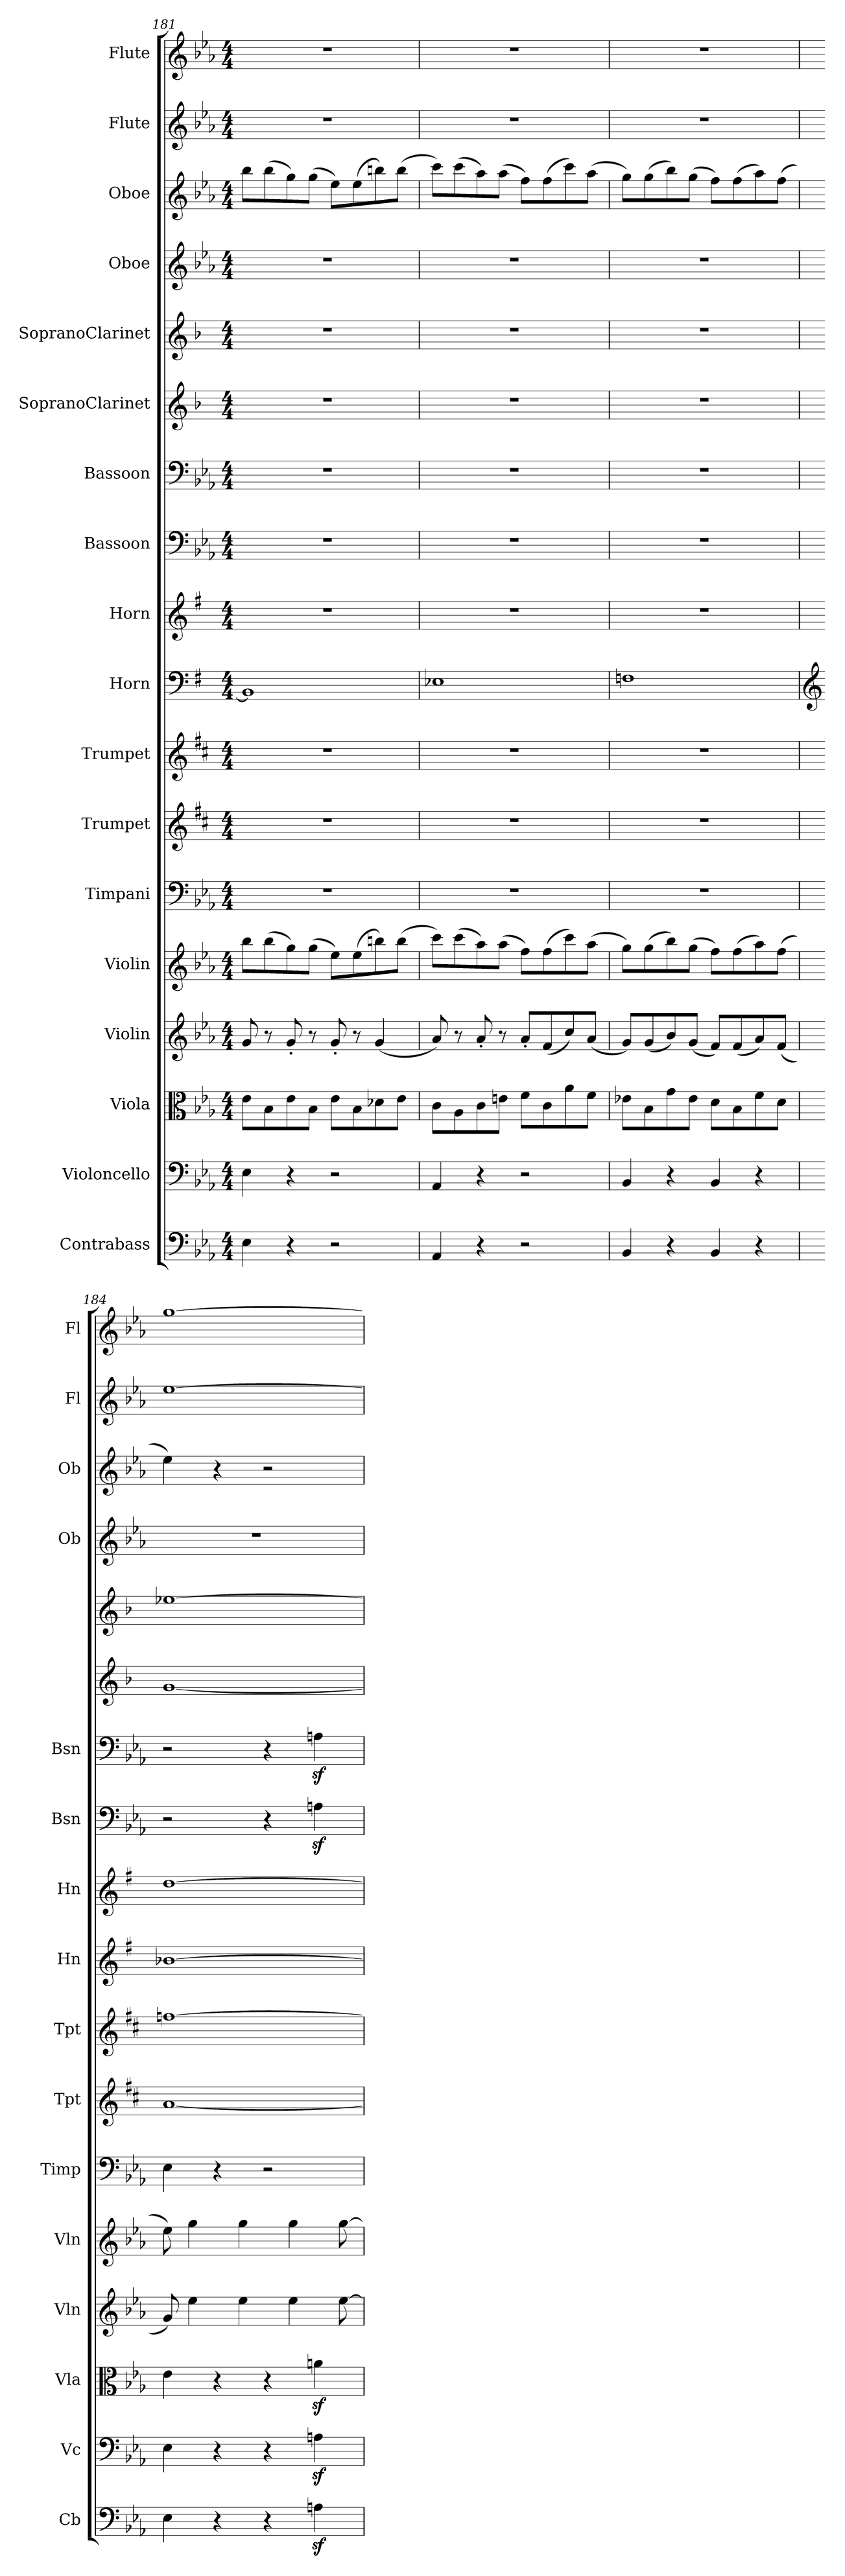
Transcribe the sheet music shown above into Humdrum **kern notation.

**kern	**kern	**kern	**kern	**kern	**kern	**kern	**kern	**kern	**kern	**kern	**kern	**kern	**kern	**kern	**kern	**kern	**kern
*part18	*part17	*part16	*part15	*part14	*part13	*part12	*part11	*part10	*part9	*part8	*part7	*part6	*part5	*part4	*part3	*part2	*part1
*staff18	*staff17	*staff16	*staff15	*staff14	*staff13	*staff12	*staff11	*staff10	*staff9	*staff8	*staff7	*staff6	*staff5	*staff4	*staff3	*staff2	*staff1
*I"Contrabass	*I"Violoncello	*I"Viola	*I"Violin	*I"Violin	*I"Timpani	*I"Trumpet	*I"Trumpet	*I"Horn	*I"Horn	*I"Bassoon	*I"Bassoon	*I"SopranoClarinet	*I"SopranoClarinet	*I"Oboe	*I"Oboe	*I"Flute	*I"Flute
*I'Cb	*I'Vc	*I'Vla	*I'Vln	*I'Vln	*I'Timp	*I'Tpt	*I'Tpt	*I'Hn	*I'Hn	*I'Bsn	*I'Bsn	*	*	*I'Ob	*I'Ob	*I'Fl	*I'Fl
*clefF4	*clefF4	*clefC3	*clefG2	*clefG2	*clefF4	*clefG2	*clefG2	*clefF4	*clefG2	*clefF4	*clefF4	*clefG2	*clefG2	*clefG2	*clefG2	*clefG2	*clefG2
*ITrd7c12	*	*	*	*	*	*ITrd1c2	*ITrd1c2	*ITrd4c7	*ITrd4c7	*	*	*	*	*	*	*	*
*k[b-e-a-]	*k[b-e-a-]	*k[b-e-a-]	*k[b-e-a-]	*k[b-e-a-]	*k[b-e-a-]	*k[]	*k[]	*k[]	*k[]	*k[b-e-a-]	*k[b-e-a-]	*k[b-]	*k[b-]	*k[b-e-a-]	*k[b-e-a-]	*k[b-e-a-]	*k[b-e-a-]
*M4/4	*M4/4	*M4/4	*M4/4	*M4/4	*M4/4	*M4/4	*M4/4	*M4/4	*M4/4	*M4/4	*M4/4	*M4/4	*M4/4	*M4/4	*M4/4	*M4/4	*M4/4
=181	=181	=181	=181	=181	=181	=181	=181	=181	=181	=181	=181	=181	=181	=181	=181	=181	=181
4EE-\	4E-\	8e-\L	8g/	8bb-\L	1r	1r	1r	1EE-]	1r	1r	1r	1r	1r	1r	8bb-\L	1r	1r
.	.	8B-\	8r	(>8bb-\	.	.	.	.	.	.	.	.	.	.	(>8bb-\	.	.
4r	4r	8e-\	8g'/	8gg\)	.	.	.	.	.	.	.	.	.	.	8gg\)	.	.
.	.	8B-\J	8r	(>8gg\J	.	.	.	.	.	.	.	.	.	.	(>8gg\J	.	.
2r	2r	8e-\L	8g'/	8ee-\L)	.	.	.	.	.	.	.	.	.	.	8ee-\L)	.	.
.	.	8B-\	8r	(>8ee-\	.	.	.	.	.	.	.	.	.	.	(>8ee-\	.	.
.	.	8d-X\	(<4g/	8bbn\)	.	.	.	.	.	.	.	.	.	.	8bbn\)	.	.
.	.	8e-\J	.	(>8bb\J	.	.	.	.	.	.	.	.	.	.	(>8bb\J	.	.
=182	=182	=182	=182	=182	=182	=182	=182	=182	=182	=182	=182	=182	=182	=182	=182	=182	=182
4AAA-/	4AA-/	8c\L	8a-/)	8ccc\L)	1r	1r	1r	1AA-X	1r	1r	1r	1r	1r	1r	8ccc\L)	1r	1r
.	.	8A-\	8r	(>8ccc\	.	.	.	.	.	.	.	.	.	.	(>8ccc\	.	.
4r	4r	8c\	8a-'/	8aa-\)	.	.	.	.	.	.	.	.	.	.	8aa-\)	.	.
.	.	8en\J	8r	(>8aa-\J	.	.	.	.	.	.	.	.	.	.	(>8aa-\J	.	.
2r	2r	8f\L	8a-'/L	8ff\L)	.	.	.	.	.	.	.	.	.	.	8ff\L)	.	.
.	.	8c\	(<8f/	(>8ff\	.	.	.	.	.	.	.	.	.	.	(>8ff\	.	.
.	.	8a-\	8cc/)	8ccc\)	.	.	.	.	.	.	.	.	.	.	8ccc\)	.	.
.	.	8f\J	(<8a-/J	(>8aa-\J	.	.	.	.	.	.	.	.	.	.	(>8aa-\J	.	.
=183	=183	=183	=183	=183	=183	=183	=183	=183	=183	=183	=183	=183	=183	=183	=183	=183	=183
4BBB-/	4BB-/	8e-X\L	8g/L)	8gg\L)	1r	1r	1r	1BB-X	1r	1r	1r	1r	1r	1r	8gg\L)	1r	1r
.	.	8B-\	(<8g/	(>8gg\	.	.	.	.	.	.	.	.	.	.	(>8gg\	.	.
4r	4r	8g\	8b-/)	8bb-\)	.	.	.	.	.	.	.	.	.	.	8bb-\)	.	.
.	.	8e-\J	(<8g/J	(>8gg\J	.	.	.	.	.	.	.	.	.	.	(>8gg\J	.	.
4BBB-/	4BB-/	8d\L	8f/L)	8ff\L)	.	.	.	.	.	.	.	.	.	.	8ff\L)	.	.
.	.	8B-\	(<8f/	(>8ff\	.	.	.	.	.	.	.	.	.	.	(>8ff\	.	.
4r	4r	8f\	8a-/)	8aa-\)	.	.	.	.	.	.	.	.	.	.	8aa-\)	.	.
.	.	8d\J	(<8f/J	(>8ff\J	.	.	.	.	.	.	.	.	.	.	(>8ff\J	.	.
=184	=184	=184	=184	=184	=184	=184	=184	=184	=184	=184	=184	=184	=184	=184	=184	=184	=184
*	*	*	*	*	*	*	*	*clefG2	*	*	*	*	*	*	*	*	*
4EE-\	4E-\	4e-\	8g/)	8ee-\)	4E-\	[1g	[1ee-X	[1e-X	[1g	2r	2r	[1g	[1ee-X	1r	4ee-\)	[1ee-	[1gg
.	.	.	4ee-\	4gg\	.	.	.	.	.	.	.	.	.	.	.	.	.
4r	4r	4r	.	.	4r	.	.	.	.	.	.	.	.	.	4r	.	.
.	.	.	4ee-\	4gg\	.	.	.	.	.	.	.	.	.	.	.	.	.
4r	4r	4r	.	.	2r	.	.	.	.	4r	4r	.	.	.	2r	.	.
.	.	.	4ee-\	4gg\	.	.	.	.	.	.	.	.	.	.	.	.	.
4AAnz<\	4Anz<\	4anz<\	.	.	.	.	.	.	.	4Anz<\	4Anz<\	.	.	.	.	.	.
.	.	.	[8ee-\	[8gg\	.	.	.	.	.	.	.	.	.	.	.	.	.
=	=	=	=	=	=	=	=	=	=	=	=	=	=	=	=	=	=
*-	*-	*-	*-	*-	*-	*-	*-	*-	*-	*-	*-	*-	*-	*-	*-	*-	*-
